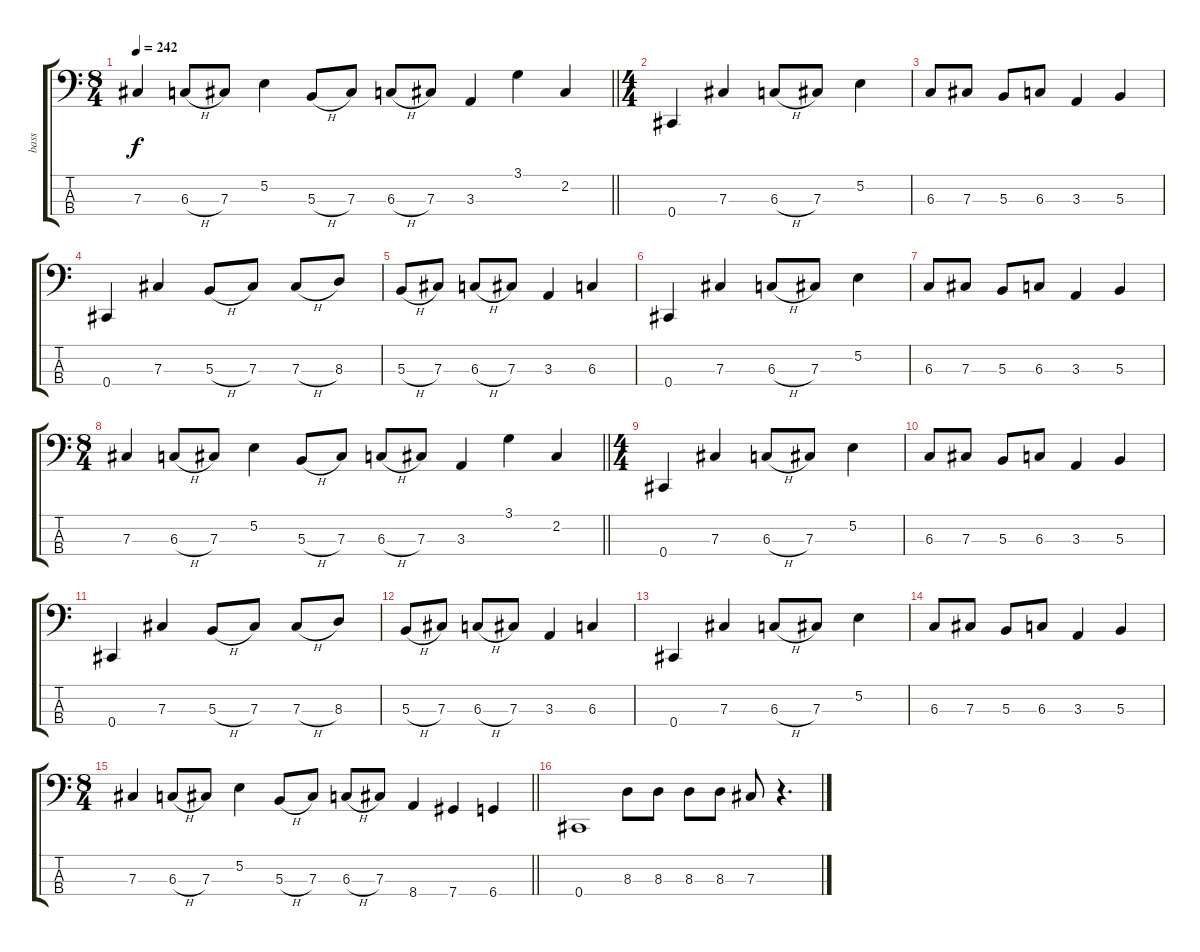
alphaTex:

\track ("bass" "bass") {instrument electricbasspick}
\staff {score tabs}
\tuning (E2 B1 Gb1 Db1) {hide}
\ts (8 4)
\tempo 242
\clef f4
\barLineRight lightlight
\ks c
7.3.4{dy f} 6.3{h}.8 7.3.8 5.2.4 5.3{h}.8 7.3.8 6.3{h}.8 7.3.8 3.3.4 3.1.4 2.2.4 |
\ts (4 4)
0.4.4 7.3.4 6.3{h}.8 7.3.8 5.2.4 |
6.3.8 7.3.8 5.3.8 6.3.8 3.3.4 5.3.4 |
0.4.4 7.3.4 5.3{h}.8 7.3.8 7.3{h}.8 8.3.8 |
5.3{h}.8 7.3.8 6.3{h}.8 7.3.8 3.3.4 6.3.4 |
0.4.4 7.3.4 6.3{h}.8 7.3.8 5.2.4 |
6.3.8 7.3.8 5.3.8 6.3.8 3.3.4 5.3.4 |
\ts (8 4)
\barLineRight lightlight
7.3.4 6.3{h}.8 7.3.8 5.2.4 5.3{h}.8 7.3.8 6.3{h}.8 7.3.8 3.3.4 3.1.4 2.2.4 |
\ts (4 4)
0.4.4 7.3.4 6.3{h}.8 7.3.8 5.2.4 |
6.3.8 7.3.8 5.3.8 6.3.8 3.3.4 5.3.4 |
0.4.4 7.3.4 5.3{h}.8 7.3.8 7.3{h}.8 8.3.8 |
5.3{h}.8 7.3.8 6.3{h}.8 7.3.8 3.3.4 6.3.4 |
0.4.4 7.3.4 6.3{h}.8 7.3.8 5.2.4 |
6.3.8 7.3.8 5.3.8 6.3.8 3.3.4 5.3.4 |
\ts (8 4)
\barLineRight lightlight
7.3.4 6.3{h}.8 7.3.8 5.2.4 5.3{h}.8 7.3.8 6.3{h}.8 7.3.8 8.4.4 7.4.4 6.4.4 |
0.4.1 8.3.8 8.3.8 8.3.8 8.3.8 7.3.8 r.4{d}
